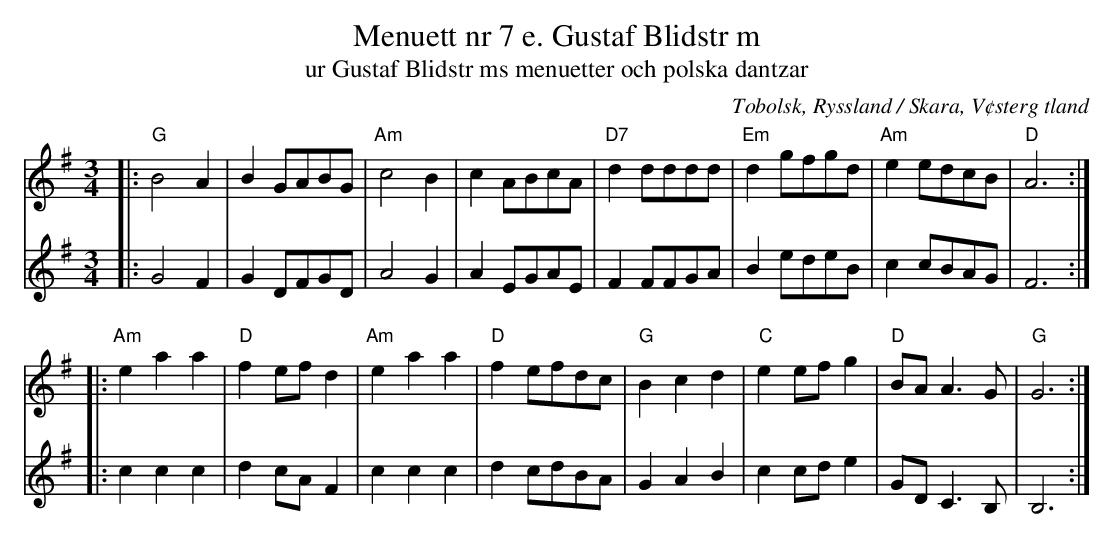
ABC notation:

X:1
T:Menuett nr 7 e. Gustaf Blidstr m
T:ur Gustaf Blidstr ms menuetter och polska dantzar
O:Tobolsk, Ryssland / Skara, V¢sterg tland
M:3/4
L:1/8
V:1
V:2
K:Gmaj
V:1
|: "G"B4A2 | B2 GABG | "Am"c4B2 | c2ABcA | "D7"d2dddd | "Em"d2gfgd | "Am"e2edcB | "D"A6 :|
V:2
|:G4F2 | G2DFGD | A4G2 | A2EGAE | F2FFGA | B2edeB | c2cBAG | F6 :|
V:1
|: "Am"e2a2a2 | "D"f2efd2 | "Am"e2a2a2 | "D"f2efdc | "G"B2c2d2 | "C"e2efg2 | "D"BAA3G | "G"G6 :|
V:2
|: c2c2c2 | d2cAF2 | c2c2c2 | d2cdBA | G2A2B2 | c2cde2 | GD C3B, | B,6 :|
